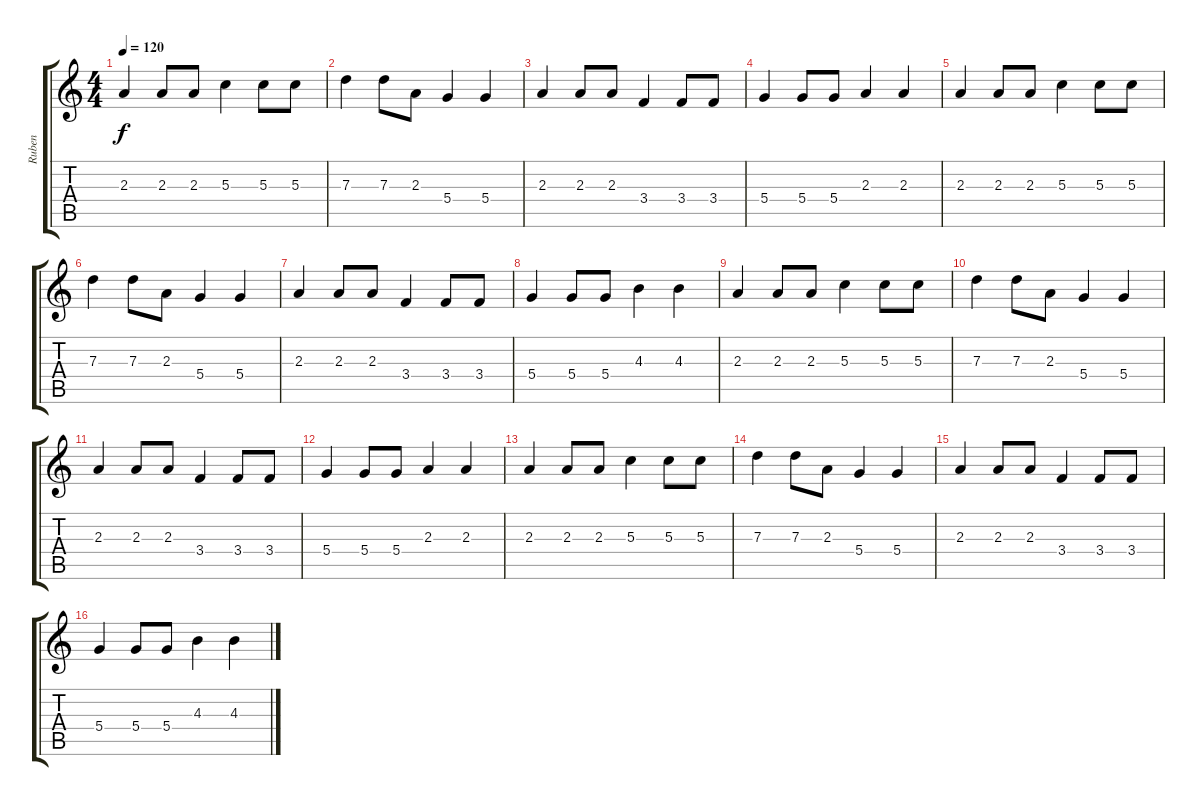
\track ("Ruben" "Ruben") {instrument electricbassfinger}
\staff {score tabs}
\tuning (E4 B3 G3 D3 A2 E2) {hide}
\ts (4 4)
\tempo 120
\clef g2
\ks c
2.3.4{dy f} 2.3.8 2.3.8 5.3.4 5.3.8 5.3.8 |
7.3.4 7.3.8 2.3.8 5.4.4 5.4.4 |
2.3.4 2.3.8 2.3.8 3.4.4 3.4.8 3.4.8 |
5.4.4 5.4.8 5.4.8 2.3.4 2.3.4 |
2.3.4 2.3.8 2.3.8 5.3.4 5.3.8 5.3.8 |
7.3.4 7.3.8 2.3.8 5.4.4 5.4.4 |
2.3.4 2.3.8 2.3.8 3.4.4 3.4.8 3.4.8 |
5.4.4 5.4.8 5.4.8 4.3.4 4.3.4 |
2.3.4 2.3.8 2.3.8 5.3.4 5.3.8 5.3.8 |
7.3.4 7.3.8 2.3.8 5.4.4 5.4.4 |
2.3.4 2.3.8 2.3.8 3.4.4 3.4.8 3.4.8 |
5.4.4 5.4.8 5.4.8 2.3.4 2.3.4 |
2.3.4 2.3.8 2.3.8 5.3.4 5.3.8 5.3.8 |
7.3.4 7.3.8 2.3.8 5.4.4 5.4.4 |
2.3.4 2.3.8 2.3.8 3.4.4 3.4.8 3.4.8 |
5.4.4 5.4.8 5.4.8 4.3.4 4.3.4
